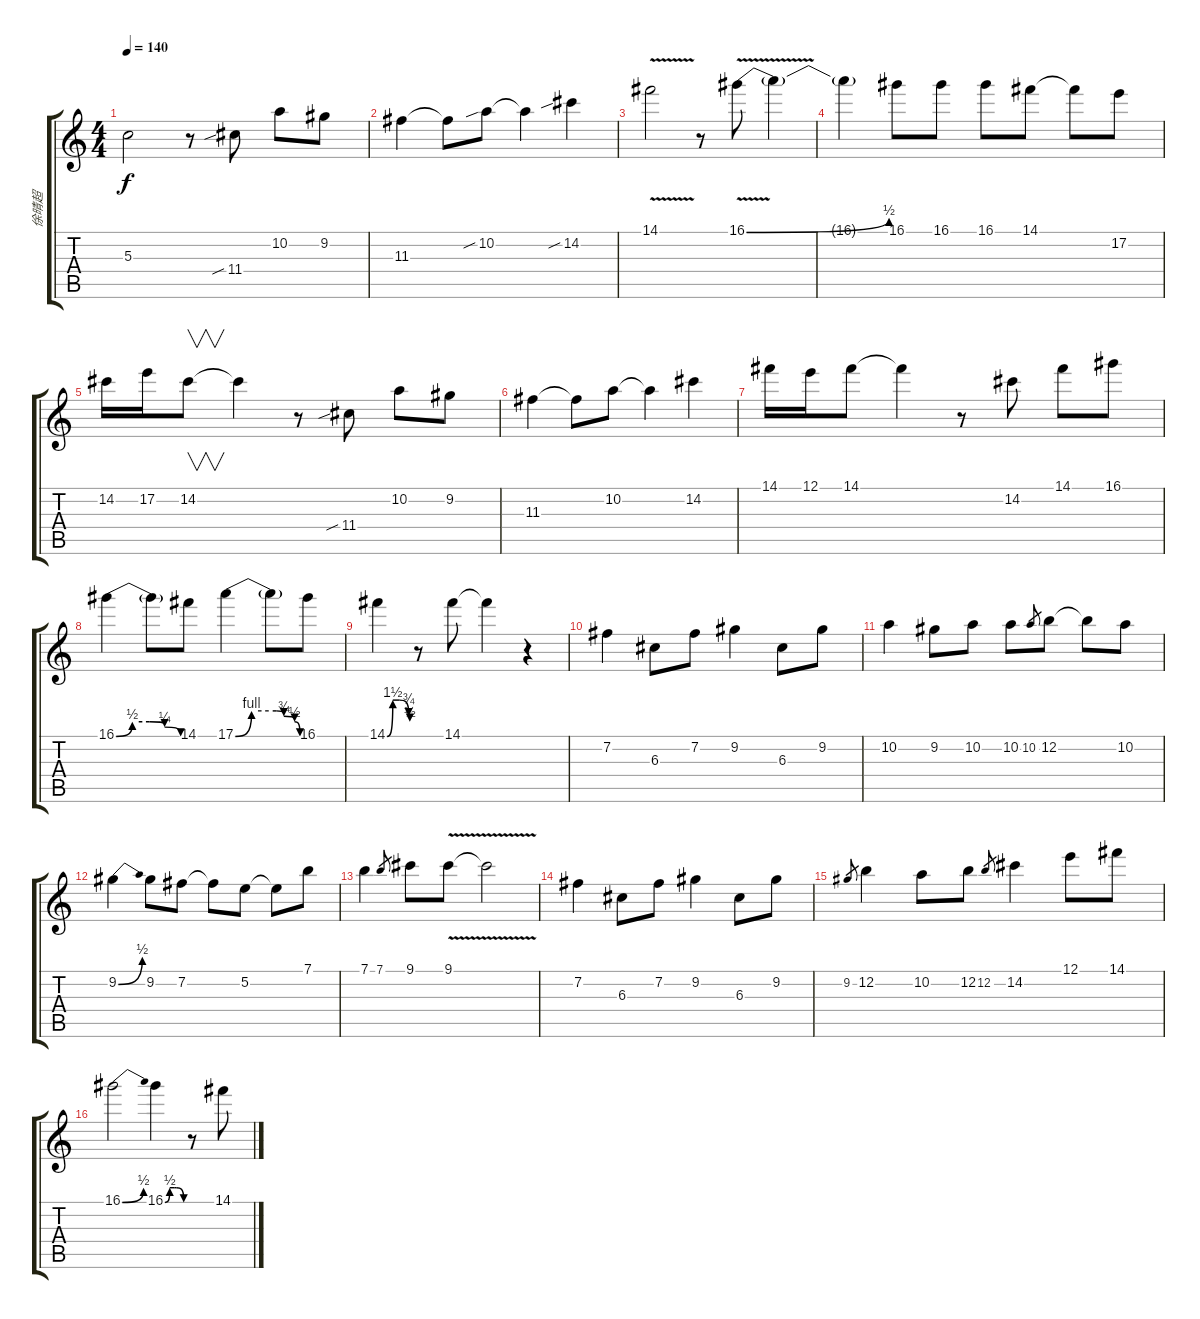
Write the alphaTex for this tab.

\track ("俆晴超" "俆晴超") {instrument distortionguitar}
\staff {score tabs}
\tuning (E4 B3 G3 D3 A2 E2) {hide}
\ts (4 4)
\tempo 140
\clef g2
\ks c
5.3{t}.2{dy f} r.8 11.4{sib}.8 10.2.8 9.2.8 |
11.3.4 11.3{t}.8 10.2{sib}.8 10.2{t}.4 14.2{sib}.4 |
14.1{v}.2 r.8 16.1{be (bend 0 0 60 2) v}.8 16.1{t}.4 |
16.1{t}.4 16.1.8 16.1.8 16.1.8 14.1.8 14.1{t}.8 17.2.8 |
14.2.16 17.2.16 14.2.8{v} 14.2{t}.4 r.8 11.4{sib}.8 10.2.8 9.2.8 |
11.3.4 11.3{t}.8 10.2.8 10.2{t}.4 14.2.4 |
14.1.16 12.1.16 14.1.8 14.1{t}.4 r.8 14.2.8 14.1.8 16.1.8 |
16.1{be (custom 0 0 15 2 31 2 45 1 60 0)}.4 16.1{t}.8 14.1.8 17.1{be (custom 0 0 15 4 31 4 38 4 45 3 55 2 60 0)}.4 17.1{t}.8 16.1.8 |
14.1{be (custom 0 0 15 6 33 6 57 3 60 2)}.4 r.8 14.1.8 14.1{t}.4 r.4 |
7.2.4 6.3.8 7.2.8 9.2.4 6.3.8 9.2.8 |
10.2.4 9.2.8 10.2.8 10.2.8 10.2.8{gr} 12.2.8 12.2{t}.8 10.2.8 |
9.2{be (bend 0 0 60 2)}.4 9.2.8 7.2.8 7.2{t}.8 5.2.8 5.2{t}.8 7.1.8 |
7.1.4 7.1.8{gr} 9.1.8 9.1{v}.8 9.1{t}.2 |
7.2.4 6.3.8 7.2.8 9.2.4 6.3.8 9.2.8 |
9.2.8{gr} 12.2.4{txt ""} 10.2.8 12.2.8 12.2.8{gr} 14.2.4 12.1.8 14.1.8 |
16.1{be (bend 0 0 60 2)}.2 16.1{be (custom 0 0 15 2 31 2 37 2 60 0)}.4 r.8 14.1.8
